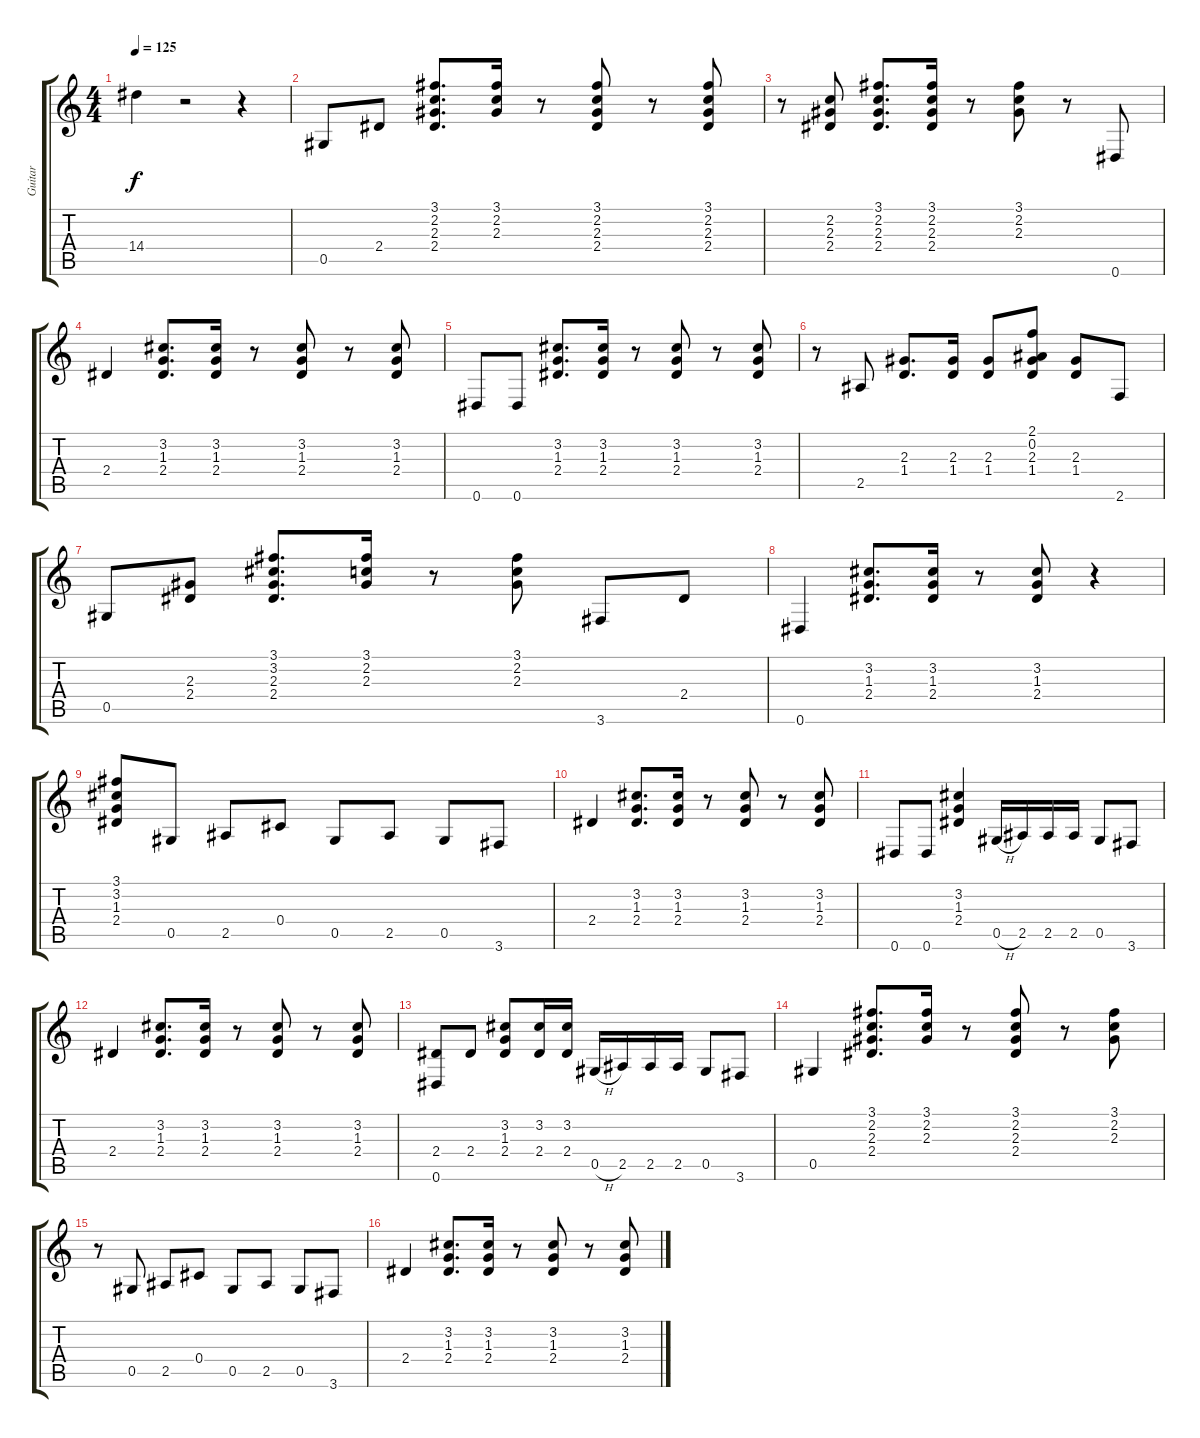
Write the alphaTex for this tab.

\track ("Guitar" "Guitar") {instrument overdrivenguitar}
\staff {score tabs}
\tuning (Eb4 Bb3 Gb3 Db3 Ab2 Eb2) {hide}
\ts (4 4)
\tempo 125
\clef g2
\ks c
14.4.4{dy f} r.2 r.4 |
0.5.8 2.4.8 (3.1 2.2 2.3 2.4).8{d} (3.1 2.2 2.3).16 r.8 (3.1 2.2 2.3 2.4).8 r.8 (3.1 2.2 2.3 2.4).8 |
r.8 (2.2 2.3 2.4).8 (3.1 2.2 2.3 2.4).8{d} (3.1 2.2 2.3 2.4).16 r.8 (3.1 2.2 2.3).8 r.8 0.6.8 |
2.4.4 (3.2 1.3 2.4).8{d} (3.2 1.3 2.4).16 r.8 (3.2 1.3 2.4).8 r.8 (3.2 1.3 2.4).8 |
0.6.8 0.6.8 (3.2 1.3 2.4).8{d} (3.2 1.3 2.4).16 r.8 (3.2 1.3 2.4).8 r.8 (3.2 1.3 2.4).8 |
r.8 2.5.8 (2.3 1.4).8{d} (2.3 1.4).16 (2.3 1.4).8 (2.1 0.2 2.3 1.4).8 (2.3 1.4).8 2.6.8 |
0.5.8 (2.3 2.4).8 (3.1 3.2 2.3 2.4).8{d} (3.1 2.2 2.3).16 r.8 (3.1 2.2 2.3).8 3.6.8 2.4.8 |
0.6.4 (3.2 1.3 2.4).8{d} (3.2 1.3 2.4).16 r.8 (3.2 1.3 2.4).8 r.4 |
(3.1 3.2 1.3 2.4).8 0.5.8 2.5.8 0.4.8 0.5.8 2.5.8 0.5.8 3.6.8 |
2.4.4 (3.2 1.3 2.4).8{d} (3.2 1.3 2.4).16 r.8 (3.2 1.3 2.4).8 r.8 (3.2 1.3 2.4).8 |
0.6.8 0.6.8 (3.2 1.3 2.4).4 0.5{h}.16 2.5.16 2.5.16 2.5.16 0.5.8 3.6.8 |
2.4.4 (3.2 1.3 2.4).8{d} (3.2 1.3 2.4).16 r.8 (3.2 1.3 2.4).8 r.8 (3.2 1.3 2.4).8 |
(2.4 0.6).8 2.4.8 (3.2 1.3 2.4).8 (3.2 2.4).16 (3.2 2.4).16 0.5{h}.16 2.5.16 2.5.16 2.5.16 0.5.8 3.6.8 |
0.5.4 (3.1 2.2 2.3 2.4).8{d} (3.1 2.2 2.3).16 r.8 (3.1 2.2 2.3 2.4).8 r.8 (3.1 2.2 2.3).8 |
r.8 0.5.8 2.5.8 0.4.8 0.5.8 2.5.8 0.5.8 3.6.8 |
2.4.4 (3.2 1.3 2.4).8{d} (3.2 1.3 2.4).16 r.8 (3.2 1.3 2.4).8 r.8 (3.2 1.3 2.4).8
